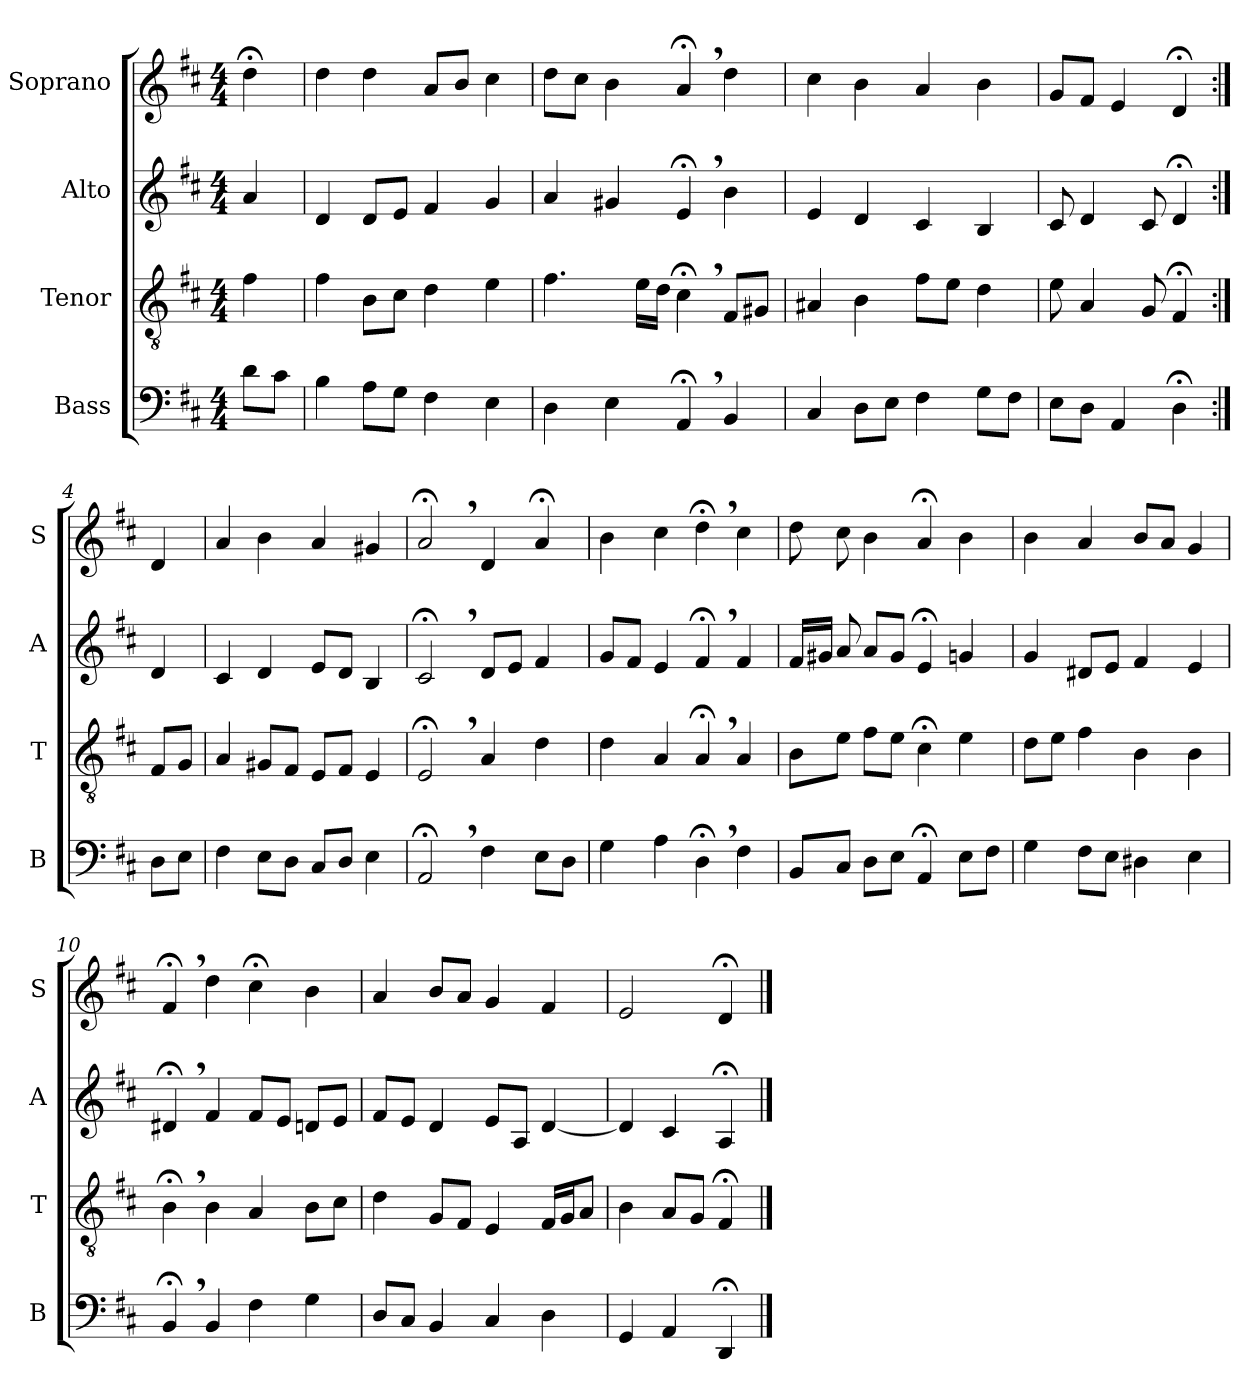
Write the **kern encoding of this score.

**kern	**kern	**kern	**kern
*part4	*part3	*part2	*part1
*staff4	*staff3	*staff2	*staff1
*I"Bass	*I"Tenor	*I"Alto	*I"Soprano
*I'B	*I'T	*I'A	*I'S
*clefF4	*clefGv2	*clefG2	*clefG2
*k[f#c#]	*k[f#c#]	*k[f#c#]	*k[f#c#]
*M4/4	*M4/4	*M4/4	*M4/4
=	=	=	=
8d\L	4f#\	4a/	4dd;<\
8c#\J	.	.	.
=1	=1	=1	=1
4B\	4f#\	4d/	4dd\
8A\L	8B\L	8d/L	4dd\
8G\J	8c#\J	8e/J	.
4F#\	4d\	4f#/	8a/L
.	.	.	8b/J
4E\	4e\	4g/	4cc#\
=2	=2	=2	=2
4D\	4.f#\	4a/	8dd\L
.	.	.	8cc#\J
4E\	.	4g#X/	4b\
.	16e\LL	.	.
.	16d\JJ	.	.
4AA;<,/	4c#;<,\	4e;<,/	4a;<,/
4BB/	8F#/L	4b\	4dd\
.	8G#X/J	.	.
=3	=3	=3	=3
4C#/	4A#X/	4e/	4cc#\
8D\L	4B\	4d/	4b\
8E\J	.	.	.
4F#\	8f#\L	4c#/	4a/
.	8e\J	.	.
8G\L	4d\	4B/	4b\
8F#\J	.	.	.
=4	=4	=4	=4
8E\L	8e\	8c#/	8g/L
8D\J	4A/	4d/	8f#/J
4AA/	.	.	4e/
.	8G/	8c#/	.
4D;<\	4F#;</	4d;</	4d;</
=4b:|!	=4b:|!	=4b:|!	=4b:|!
8D\L	8F#/L	4d/	4d/
8E\J	8G/J	.	.
=5	=5	=5	=5
4F#\	4A/	4c#/	4a/
8E\L	8G#X/L	4d/	4b\
8D\J	8F#/J	.	.
8C#/L	8E/L	8e/L	4a/
8D/J	8F#/J	8d/J	.
4E\	4E/	4B/	4g#X/
=6	=6	=6	=6
2AA;<,/	2E;<,/	2c#;<,/	2a;<,/
4F#\	4A/	8d/L	4d/
.	.	8e/J	.
8E\L	4d\	4f#/	4a;</
8D\J	.	.	.
=7	=7	=7	=7
4G\	4d\	8g/L	4b\
.	.	8f#/J	.
4A\	4A/	4e/	4cc#\
4D;<,\	4A;<,/	4f#;<,/	4dd;<,\
4F#\	4A/	4f#/	4cc#\
=8	=8	=8	=8
8BB/L	8B\L	16f#/LL	8dd\
.	.	16g#X/JJ	.
8C#/J	8e\J	8a/	8cc#\
8D\L	8f#\L	8a/L	4b\
8E\J	8e\J	8g#/J	.
4AA;</	4c#;<\	4e;</	4a;</
8E\L	4e\	4gn/	4b\
8F#\J	.	.	.
=9	=9	=9	=9
4G\	8d\L	4g/	4b\
.	8e\J	.	.
8F#\L	4f#\	8d#X/L	4a/
8E\J	.	8e/J	.
4D#X\	4B\	4f#/	8b/L
.	.	.	8a/J
4E\	4B\	4e/	4g/
=10	=10	=10	=10
4BB;<,/	4B;<,\	4d#X;<,/	4f#;<,/
4BB/	4B\	4f#/	4dd\
4F#\	4A/	8f#/L	4cc#;<\
.	.	8e/J	.
4G\	8B\L	8dn/L	4b\
.	8c#\J	8e/J	.
=11	=11	=11	=11
8D/L	4d\	8f#/L	4a/
8C#/J	.	8e/J	.
4BB/	8G/L	4d/	8b/L
.	8F#/J	.	8a/J
4C#/	4E/	8e/L	4g/
.	.	8A/J	.
4D\	16F#/LL	[4d/	4f#/
.	16G/J	.	.
.	8A/J	.	.
=12	=12	=12	=12
4GG/	4B\	4d/]	2e/
4AA/	8A/L	4c#/	.
.	8G/J	.	.
4DD;</	4F#;</	4A;</	4d;</
==	==	==	==
*-	*-	*-	*-
